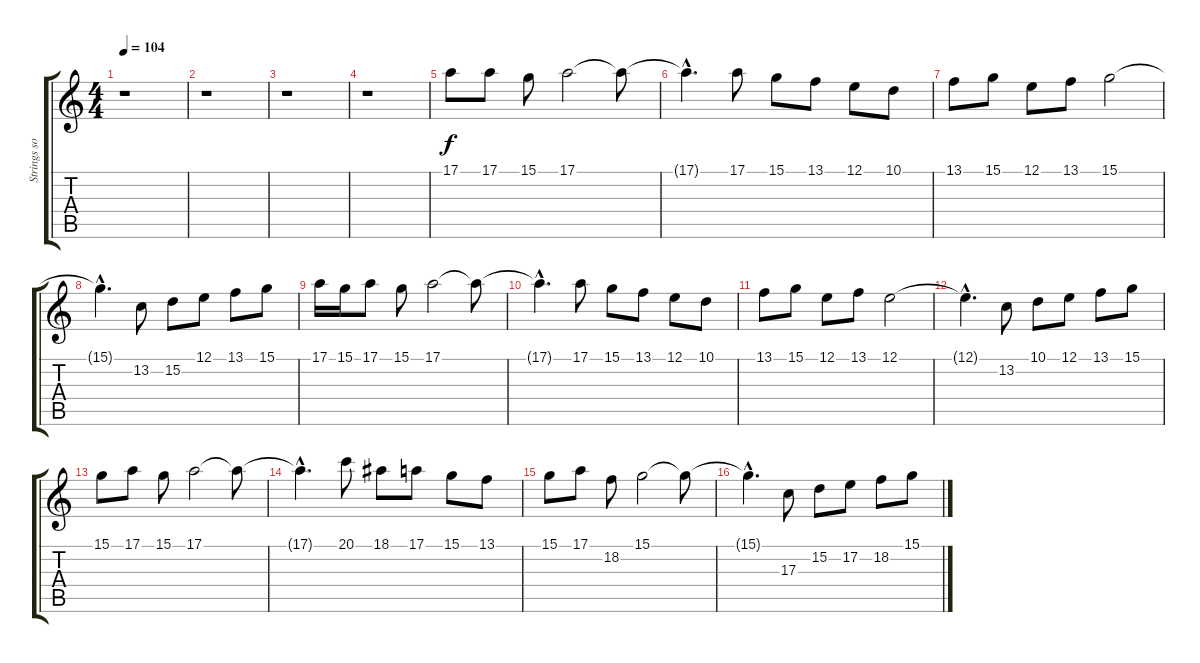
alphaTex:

\track ("Strings solo" "Strings so") {instrument stringensemble1}
\staff {score tabs}
\tuning (E4 B3 G3 D3 A2 E2) {hide}
\ts (4 4)
\tempo 104
\clef g2
\ks c
r.1{dy f} |
r.1 |
r.1 |
r.1 |
17.1.8 17.1.8 15.1.8 17.1.2 17.1{t}.8 |
17.1{hac t}.4{d} 17.1.8 15.1.8 13.1.8 12.1.8 10.1.8 |
13.1.8 15.1.8 12.1.8 13.1.8 15.1.2 |
15.1{hac t}.4{d} 13.2.8 15.2.8 12.1.8 13.1.8 15.1.8 |
17.1.16 15.1.16 17.1.8 15.1.8 17.1.2 17.1{t}.8 |
17.1{hac t}.4{d} 17.1.8 15.1.8 13.1.8 12.1.8 10.1.8 |
13.1.8 15.1.8 12.1.8 13.1.8 12.1.2 |
12.1{hac t}.4{d} 13.2.8 10.1.8 12.1.8 13.1.8 15.1.8 |
15.1.8 17.1.8 15.1.8 17.1.2 17.1{t}.8 |
17.1{hac t}.4{d} 20.1.8 18.1.8 17.1.8 15.1.8 13.1.8 |
15.1.8 17.1.8 18.2.8 15.1.2 15.1{t}.8 |
15.1{hac t}.4{d} 17.3.8 15.2.8 17.2.8 18.2.8 15.1.8
